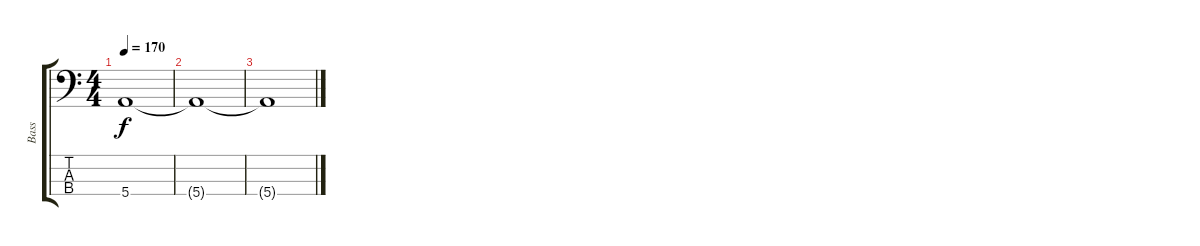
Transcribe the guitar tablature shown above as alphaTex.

\track ("Bass" "Bass") {instrument electricbasspick}
\staff {score tabs}
\tuning (G2 D2 A1 E1) {hide}
\ts (4 4)
\tempo 170
\clef f4
\ks c
5.4{t}.1{dy f} |
5.4{t}.1{volume 0} |
5.4{t}.1
